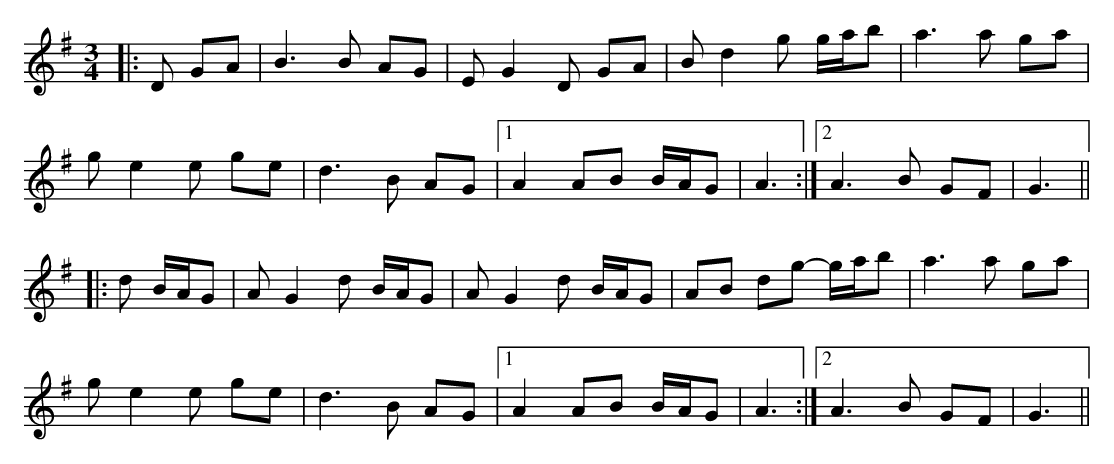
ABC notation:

X:1
M:3/4
K:G
|:D GA|B3 B AG|E G2 D GA|B d2 g g/a/b|a3 a ga|
g e2 e ge|d3 B AG|1 A2 AB B/A/G|A3:|2 A3 B GF|G3||
|:d B/A/G|A G2 d B/A/G|A G2 d B/A/G|AB dg- g/a/b|a3 a ga|
g e2 e ge|d3 B AG|1 A2 AB B/A/G|A3:|2 A3 B GF|G3||
